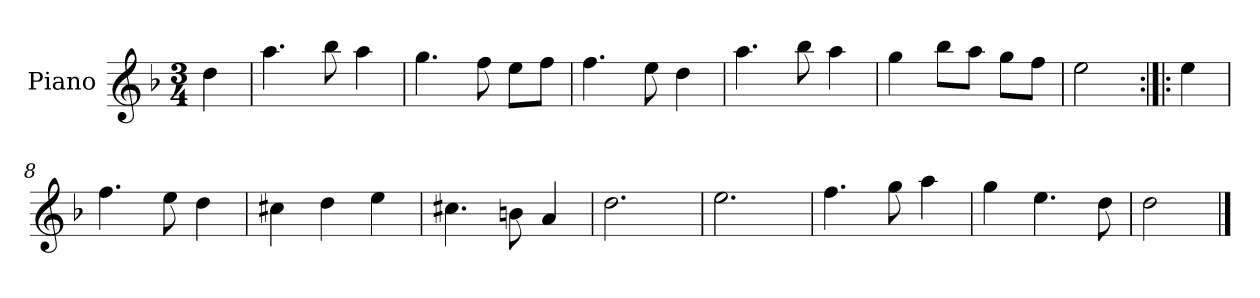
**kern
*part1
*staff1
*I"Piano
*I'Pno.
*clefG2
*k[b-]
*M3/4
=
4dd\
=1
4.aa\
8bb-\
4aa\
=2
4.gg\
8ff\
8ee\L
8ff\J
=3
4.ff\
8ee\
4dd\
=4
4.aa\
8bb-\
4aa\
=5
4gg\
8bb-\L
8aa\J
8gg\L
8ff\J
=6
2ee\
=7:|!|:
4ee\
=8
4.ff\
8ee\
4dd\
=9
4cc#X\
4dd\
4ee\
=10
4.cc#X\
8bn\
4a/
=11
2.dd\
=12
2.ee\
=13
4.ff\
8gg\
4aa\
=14
4gg\
4.ee\
8dd\
=15
2dd\
==
*-
